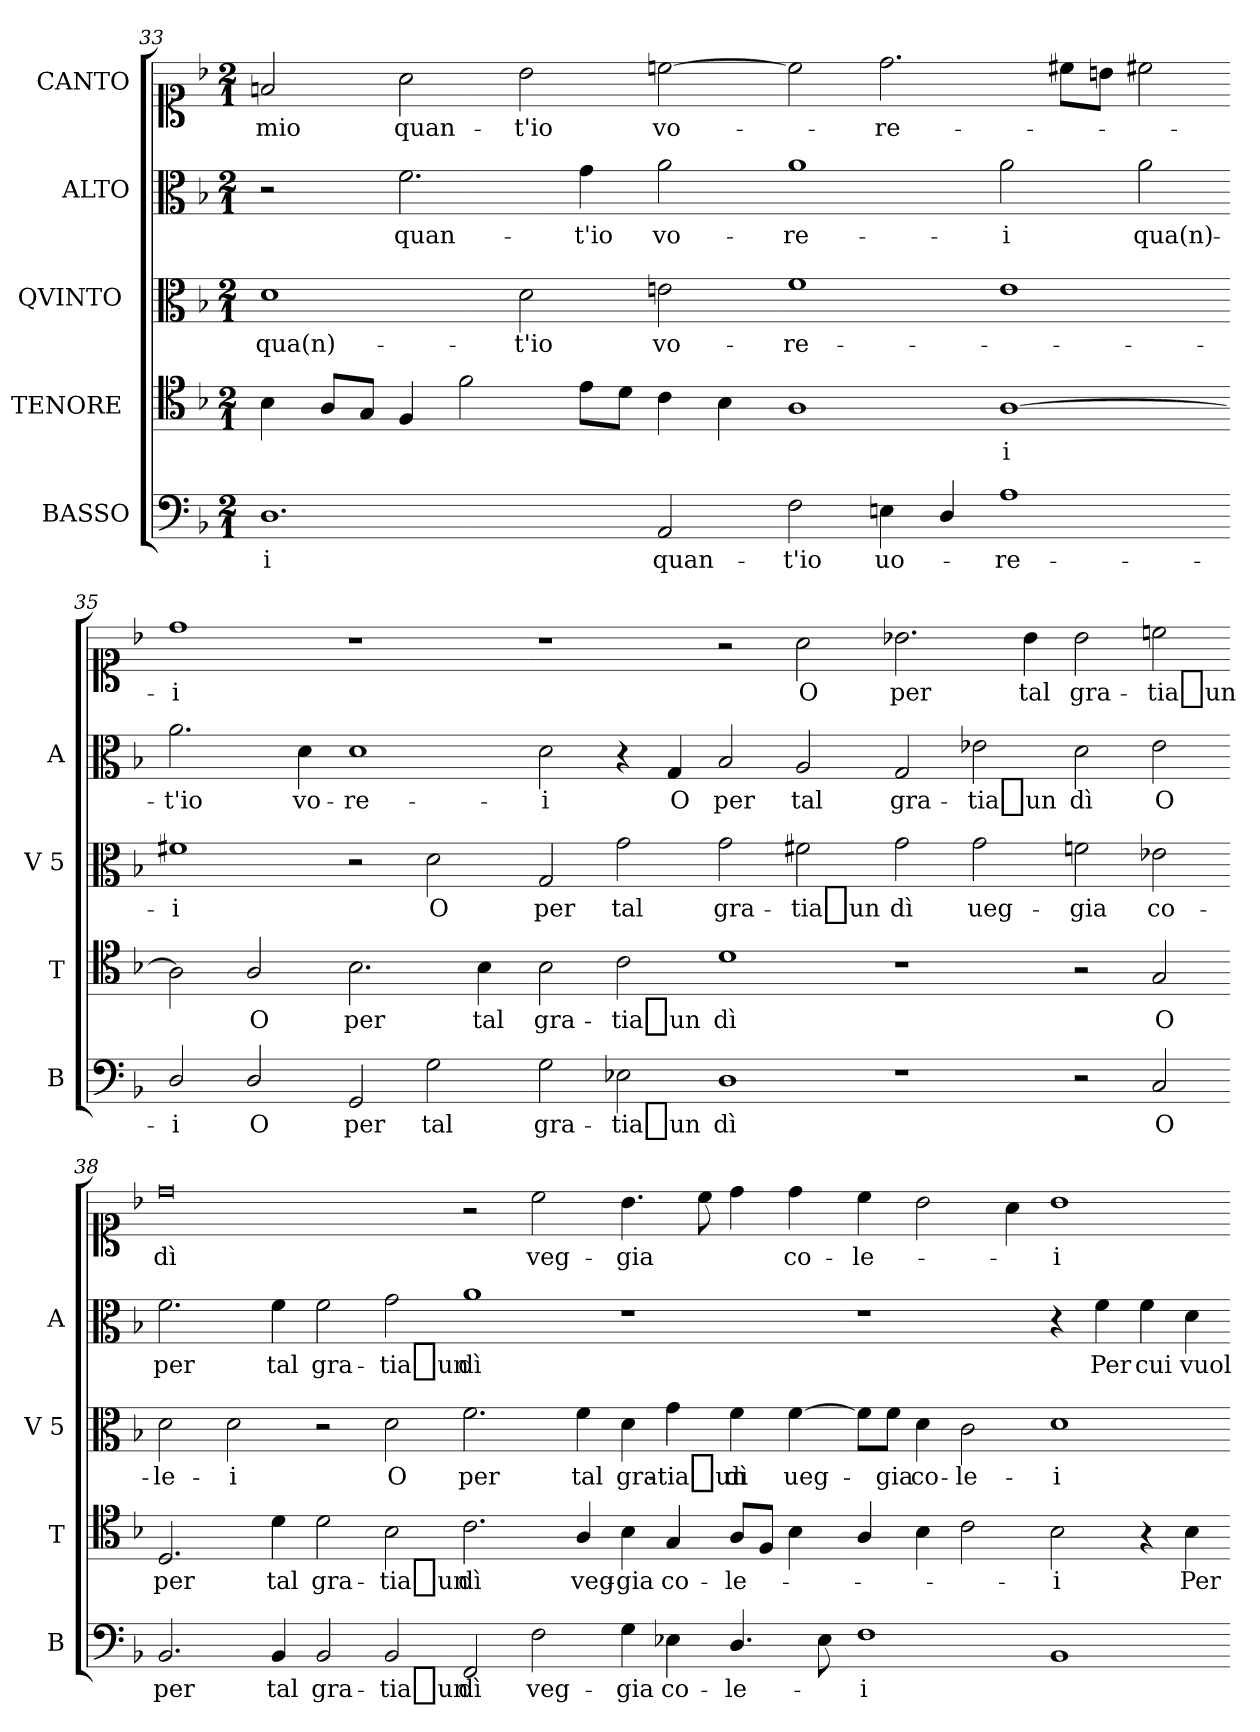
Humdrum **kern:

**kern	**text	**kern	**text	**kern	**text	**kern	**text	**kern	**text
*part5	*part5	*part4	*part4	*part3	*part3	*part2	*part2	*part1	*part1
*staff5	*staff5	*staff4	*staff4	*staff3	*staff3	*staff2	*staff2	*staff1	*staff1
*I"BASSO	*	*I"TENORE 	*	*I"QVINTO 	*	*I"ALTO	*	*I"CANTO	*
*I'B	*	*I'T	*	*I'V 5	*	*I'A	*	*	*
*clefF4	*	*clefC4	*	*clefC3	*	*clefC3	*	*clefC1	*
*k[b-]	*	*k[b-]	*	*k[b-]	*	*k[b-]	*	*k[b-]	*
*M2/1	*	*M2/1	*	*M2/1	*	*M2/1	*	*M2/1	*
=33	=33	=33	=33	=33	=33	=33	=33	=33	=33
!	!	!	!	!	!	!	!	!	!LO:LY:i
1.D	-i	4B-\	.	1d	qua(n)-	2r	.	2fn/	mio
.	.	8A/L	.	.	.	.	.	.	.
.	.	8G/J	.	.	.	.	.	.	.
.	.	4F/	.	.	.	2.f\	quan-	2a\	quan-
.	.	2f\	.	.	.	.	.	.	.
.	.	.	.	2d\	-t'io	.	.	2b-\	-t'io
.	.	8e\L	.	.	.	4g\	-t'io	.	.
.	.	8d\J	.	.	.	.	.	.	.
2AA/	quan-	4c\	.	2en\	vo-	2a\	vo-	[2ccn\	vo-
.	.	4B-\	.	.	.	.	.	.	.
=34-	=34-	=34-	=34-	=34-	=34-	=34-	=34-	=34-	=34-
2F\	-t'io	1A	.	1f	-re-	1a	-re-	2cc\]	.
4En\	uo-	.	.	.	.	.	.	2.dd\	-re-
4D/	.	.	.	.	.	.	.	.	.
1A	-re-	[1A	-i	1e	.	2a\	-i	.	.
.	.	.	.	.	.	.	.	8cc#XL	.
.	.	.	.	.	.	.	.	8bnJ	.
.	.	.	.	.	.	2a\	qua(n)-	2cc#X\	.
=35-	=35-	=35-	=35-	=35-	=35-	=35-	=35-	=35-	=35-
2D/	-i	2A]	.	1f#X	-i	2.a\	-t'io	1dd	-i
2D/	O	2A/	O	.	.	.	.	.	.
.	.	.	.	.	.	4d\	vo-	.	.
2GG/	per	2.B-\	per	2r	.	1d	-re-	1r	.
2G\	tal	.	.	2d\	O	.	.	.	.
.	.	4B-\	tal	.	.	.	.	.	.
=36-	=36-	=36-	=36-	=36-	=36-	=36-	=36-	=36-	=36-
2G\	gra-	2B-\	gra-	2G/	per	2d\	-i	1r	.
2E-X\	-tia_un	2c\	-tia_un	2g\	tal	4r	.	.	.
.	.	.	.	.	.	4G/	O	.	.
1D	dì	1d	dì	2g\	gra-	2B-/	per	2r	.
.	.	.	.	2f#X\	-tia_un	2A/	tal	2a\	O
=37-	=37-	=37-	=37-	=37-	=37-	=37-	=37-	=37-	=37-
1r	.	1r	.	2g\	dì	2G/	gra-	2.b-X\	per
.	.	.	.	2g\	ueg-	2e-X\	-tia_un	.	.
.	.	.	.	.	.	.	.	4b-\	tal
2r	.	2r	.	2fn\	-gia	2d\	dì	2b-\	gra-
2C/	O	2G/	O	2e-X	co-	2e-\	O	2ccn\	-tia_un
=38-	=38-	=38-	=38-	=38-	=38-	=38-	=38-	=38-	=38-
2.BB-/	per	2.D/	per	2d\	-le-	2.f\	per	0dd	dì
.	.	.	.	2d\	-i	.	.	.	.
4BB-/	tal	4d\	tal	.	.	4f\	tal	.	.
2BB-/	gra-	2d\	gra-	2r	.	2f\	gra-	.	.
2BB-/	-tia_un	2B-\	-tia_un	2d\	O	2g\	-tia_un	.	.
=39-	=39-	=39-	=39-	=39-	=39-	=39-	=39-	=39-	=39-
2FF/	dì	2.c\	dì	2.f\	per	1a	dì	2r	.
2F\	veg-	.	.	.	.	.	.	2cc\	veg-
.	.	4A/	veg-	4f\	tal	.	.	.	.
4G\	-gia	4B-\	-gia	4d\	gra-	1r	.	4.b-\	-gia
4E-X\	co-	4G/	co-	4g\	-tia_un	.	.	.	.
.	.	.	.	.	.	.	.	8cc\	.
4.D/	-le-	8A/L	-le-	4f\	dì	.	.	4dd\	.
.	.	8F/J	.	.	.	.	.	.	.
.	.	4B-\	.	[4f\	ueg-	.	.	4dd\	co-
8E-\	.	.	.	.	.	.	.	.	.
=40-	=40-	=40-	=40-	=40-	=40-	=40-	=40-	=40-	=40-
1F	-i	4A/	.	8f\L]	.	1r	.	4cc\	-le-
.	.	.	.	8f\J	-gia	.	.	.	.
.	.	4B-\	.	4d\	co-	.	.	2b-\	.
.	.	2c\	.	2c\	-le-	.	.	.	.
.	.	.	.	.	.	.	.	4a\	.
1BB-	.	2B-\	-i	1d	-i	4r	.	1b-	-i
.	.	.	.	.	.	4f\	Per	.	.
.	.	4r	.	.	.	4f\	cui	.	.
.	.	4B-\	Per	.	.	4d\	vuol	.	.
=-	=-	=-	=-	=-	=-	=-	=-	=-	=-
*-	*-	*-	*-	*-	*-	*-	*-	*-	*-
